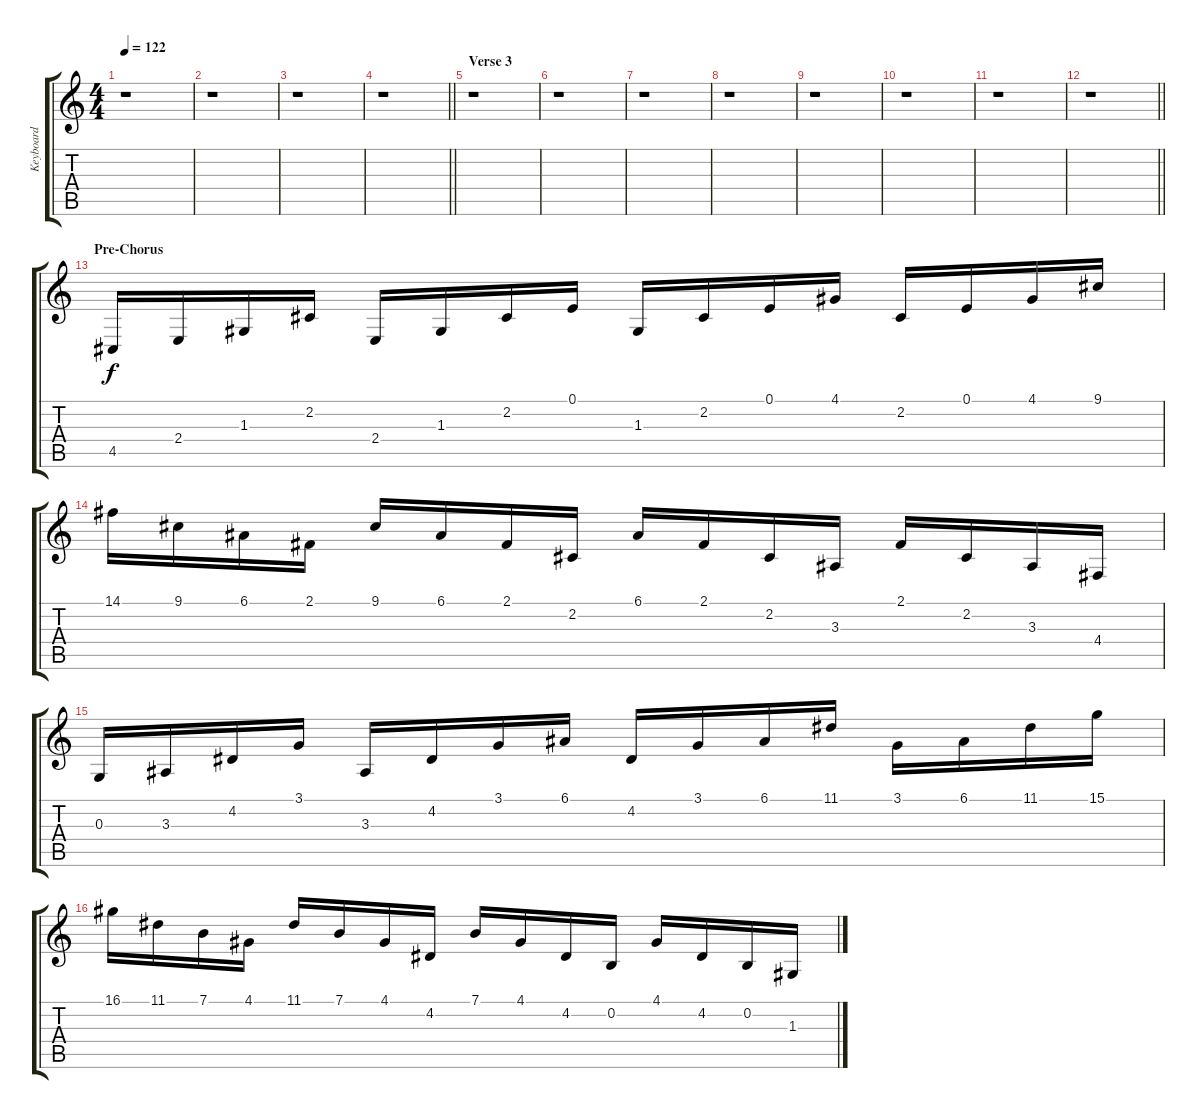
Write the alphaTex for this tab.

\track ("Keyboard" "Keyboard") {instrument lead2sawtooth}
\staff {score tabs}
\tuning (E4 B3 G3 D3 A2 E2) {hide}
\ts (4 4)
\tempo 122
\clef g2
\ks c
r.1{dy f} |
r.1 |
r.1 |
\barLineRight lightlight
r.1 |
\section ("" "Verse 3")
r.1 |
r.1 |
r.1 |
r.1 |
r.1 |
r.1 |
r.1 |
\barLineRight lightlight
r.1 |
\section ("" "Pre-Chorus")
4.5.16{volume 14} 2.4.16 1.3.16 2.2.16 2.4.16 1.3.16 2.2.16 0.1.16 1.3.16 2.2.16 0.1.16 4.1.16 2.2.16 0.1.16 4.1.16 9.1.16 |
14.1.16{volume 4} 9.1.16 6.1.16 2.1.16 9.1.16 6.1.16 2.1.16 2.2.16 6.1.16 2.1.16 2.2.16 3.3.16 2.1.16 2.2.16 3.3.16 4.4.16 |
0.3.16{volume 14} 3.3.16 4.2.16 3.1.16 3.3.16 4.2.16 3.1.16 6.1.16 4.2.16 3.1.16 6.1.16 11.1.16 3.1.16 6.1.16 11.1.16 15.1.16 |
16.1.16{volume 4} 11.1.16 7.1.16 4.1.16 11.1.16 7.1.16 4.1.16 4.2.16 7.1.16 4.1.16 4.2.16 0.2.16 4.1.16 4.2.16 0.2.16 1.3.16
